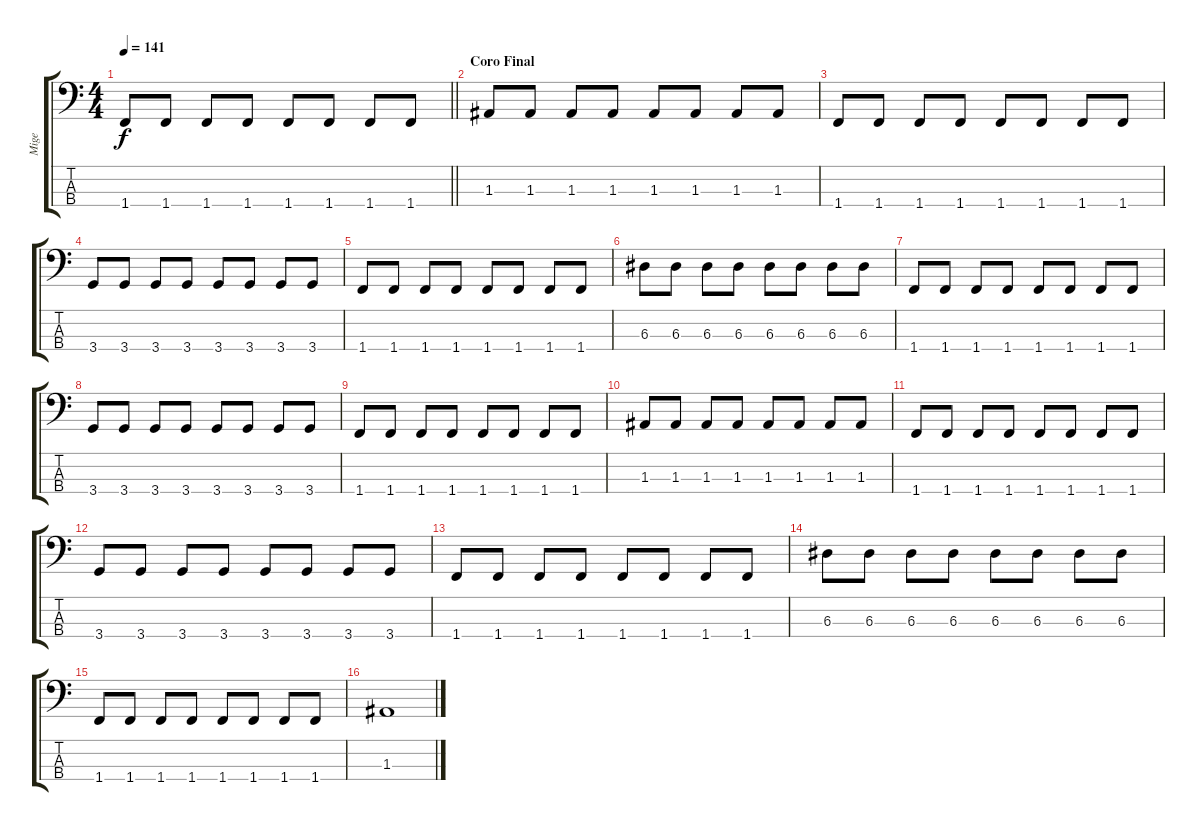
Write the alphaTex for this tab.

\track ("Mige" "Mige") {instrument electricbassfinger}
\staff {score tabs}
\tuning (G2 D2 A1 E1) {hide}
\ts (4 4)
\tempo 141
\clef f4
\barLineRight lightlight
\ks c
1.4.8{dy f} 1.4.8 1.4.8 1.4.8 1.4.8 1.4.8 1.4.8 1.4.8 |
\section ("" "Coro Final")
1.3.8 1.3.8 1.3.8 1.3.8 1.3.8 1.3.8 1.3.8 1.3.8 |
1.4.8 1.4.8 1.4.8 1.4.8 1.4.8 1.4.8 1.4.8 1.4.8 |
3.4.8 3.4.8 3.4.8 3.4.8 3.4.8 3.4.8 3.4.8 3.4.8 |
1.4.8 1.4.8 1.4.8 1.4.8 1.4.8 1.4.8 1.4.8 1.4.8 |
6.3.8 6.3.8 6.3.8 6.3.8 6.3.8 6.3.8 6.3.8 6.3.8 |
1.4.8 1.4.8 1.4.8 1.4.8 1.4.8 1.4.8 1.4.8 1.4.8 |
3.4.8 3.4.8 3.4.8 3.4.8 3.4.8 3.4.8 3.4.8 3.4.8 |
1.4.8 1.4.8 1.4.8 1.4.8 1.4.8 1.4.8 1.4.8 1.4.8 |
1.3.8 1.3.8 1.3.8 1.3.8 1.3.8 1.3.8 1.3.8 1.3.8 |
1.4.8 1.4.8 1.4.8 1.4.8 1.4.8 1.4.8 1.4.8 1.4.8 |
3.4.8 3.4.8 3.4.8 3.4.8 3.4.8 3.4.8 3.4.8 3.4.8 |
1.4.8 1.4.8 1.4.8 1.4.8 1.4.8 1.4.8 1.4.8 1.4.8 |
6.3.8 6.3.8 6.3.8 6.3.8 6.3.8 6.3.8 6.3.8 6.3.8 |
1.4.8 1.4.8 1.4.8 1.4.8 1.4.8 1.4.8 1.4.8 1.4.8 |
1.3.1
